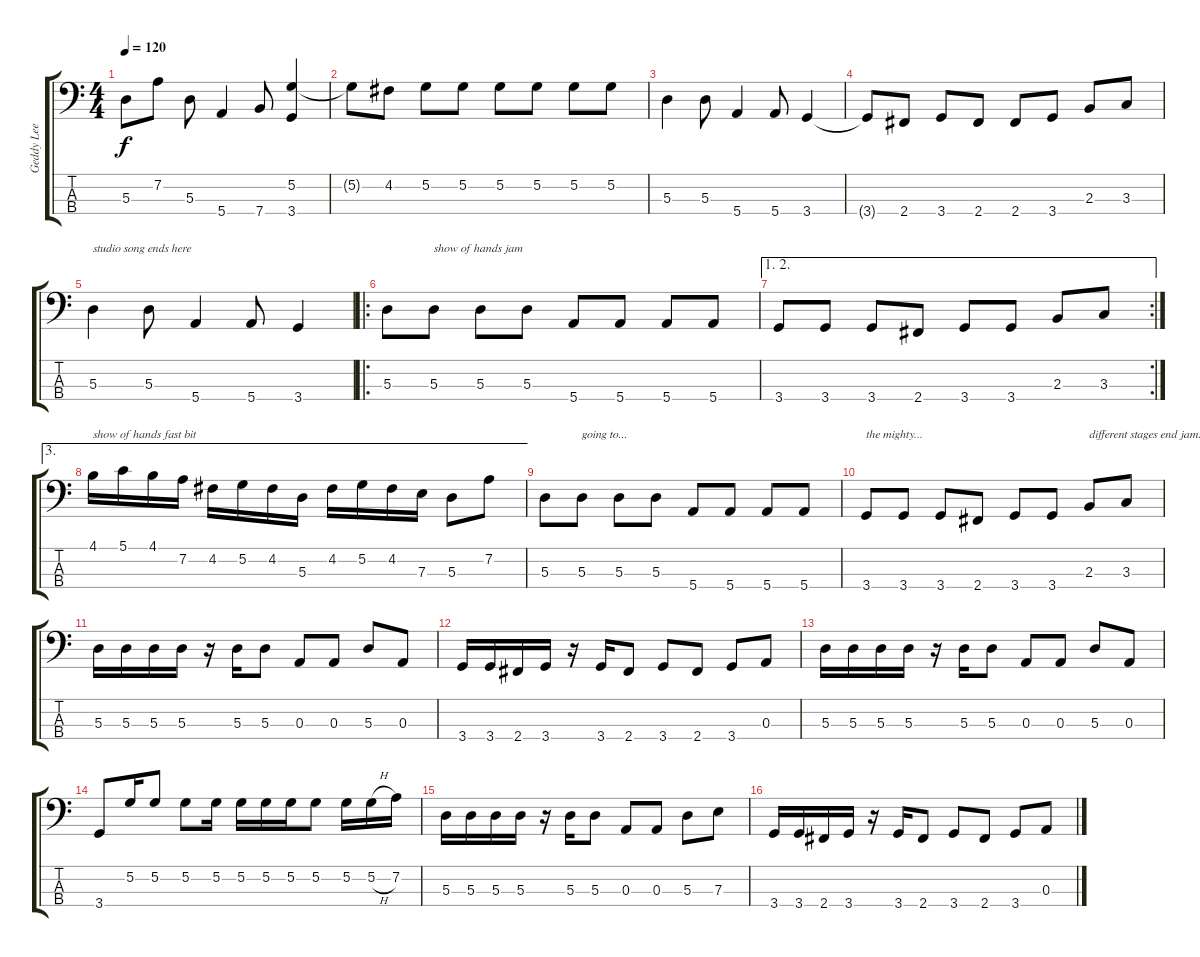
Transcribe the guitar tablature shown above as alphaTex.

\track ("Geddy Lee" "Geddy Lee") {instrument electricbassfinger}
\staff {score tabs}
\tuning (G2 D2 A1 E1) {hide}
\ts (4 4)
\tempo 120
\clef f4
\ks c
5.3.8{dy f} 7.2.8 5.3.8 5.4.4 7.4.8 (5.2 3.4).4 |
5.2{t}.8 4.2.8 5.2.8 5.2.8 5.2.8 5.2.8 5.2.8 5.2.8 |
5.3.4 5.3.8 5.4.4 5.4.8 3.4.4 |
3.4{t}.8 2.4.8 3.4.8 2.4.8 2.4.8 3.4.8 2.3.8 3.3.8 |
5.3.4{txt "studio song ends here"} 5.3.8 5.4.4 5.4.8 3.4.4 |
\ro
5.3.8 5.3.8{txt "show of hands jam"} 5.3.8 5.3.8 5.4.8 5.4.8 5.4.8 5.4.8 |
\ae (1 2)
\rc 2
3.4.8 3.4.8 3.4.8 2.4.8 3.4.8 3.4.8 2.3.8 3.3.8 |
\ae 3
4.1.16{txt "show of hands fast bit"} 5.1.16 4.1.16 7.2.16 4.2.16 5.2.16 4.2.16 5.3.16 4.2.16 5.2.16 4.2.16 7.3.16 5.3.8 7.2.8 |
5.3.8 5.3.8{txt "going to..."} 5.3.8 5.3.8 5.4.8 5.4.8 5.4.8 5.4.8 |
3.4.8{txt "the mighty..."} 3.4.8 3.4.8 2.4.8 3.4.8 3.4.8 2.3.8{txt "different stages end jam!"} 3.3.8 |
5.3.16 5.3.16 5.3.16 5.3.16 r.16 5.3.16 5.3.8 0.3.8 0.3.8 5.3.8 0.3.8 |
3.4.16 3.4.16 2.4.16 3.4.16 r.16 3.4.16 2.4.8 3.4.8 2.4.8 3.4.8 0.3.8 |
5.3.16 5.3.16 5.3.16 5.3.16 r.16 5.3.16 5.3.8 0.3.8 0.3.8 5.3.8 0.3.8 |
3.4.8 5.2.16 5.2.8 5.2.8 5.2.16 5.2.16 5.2.16 5.2.16 5.2.8 5.2.16 5.2{h}.16 7.2.16 |
5.3.16 5.3.16 5.3.16 5.3.16 r.16 5.3.16 5.3.8 0.3.8 0.3.8 5.3.8 7.3.8 |
3.4.16 3.4.16 2.4.16 3.4.16 r.16 3.4.16 2.4.8 3.4.8 2.4.8 3.4.8 0.3.8
